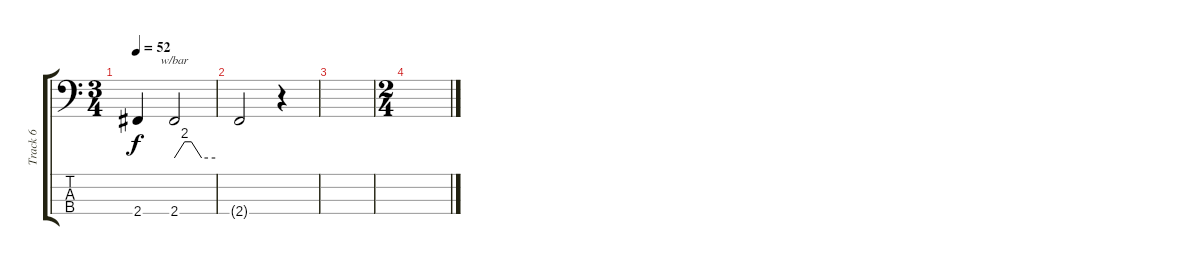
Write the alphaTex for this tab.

\track ("Track 6" "Track 6") {instrument electricbasspick}
\staff {score tabs}
\tuning (G2 D2 A1 E1) {hide}
\ts (3 4)
\tempo 52
\clef f4
\ks c
2.4.4{dy f} 2.4.2{tbe (custom default 0 0 15 8 25 8 40 0 60 0)} |
2.4{t}.2 r.4 |
|
\ts (2 4)
